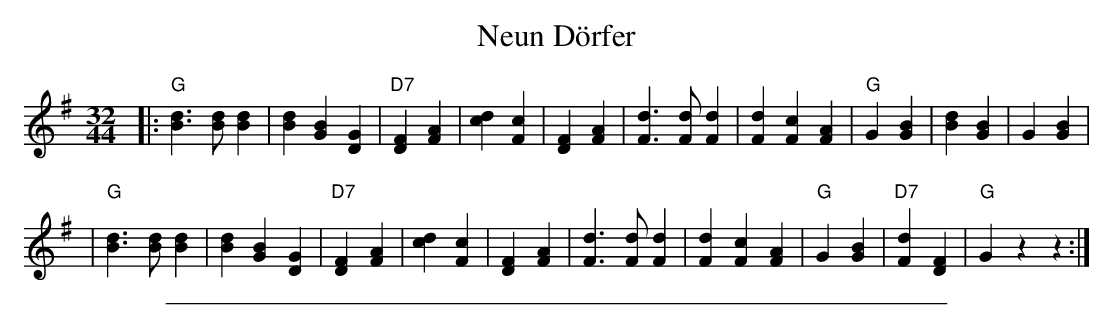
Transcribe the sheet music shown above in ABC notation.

X:1
T: Neun D\"orfer
M: 32/44
L: 1/8
K: G
|:"G"[d3B3] [dB] [d2B2] | [d2B2] [B2G2] [G2D2] \
| "D7"[F2D2] [A2F2] | [d2c2] [c2F2] | [F2D2] [A2F2] \
|  [d3F3] [dF] [d2F2] | [d2F2] [c2F2] [A2F2] \
| "G"G2 [B2G2] | [d2B2] [B2G2] | G2 [B2G2] |
| "G"[d3B3] [dB] [d2B2] | [d2B2] [B2G2] [G2D2] \
| "D7"[F2D2] [A2F2] | [d2c2] [c2F2] | [F2D2] [A2F2] \
|  [d3F3] [dF] [d2F2] | [d2F2] [c2F2] [A2F2] \
| "G"G2 [B2G2] | "D7"[d2F2] [F2D2] | "G"[G2] z2 z2 :|
